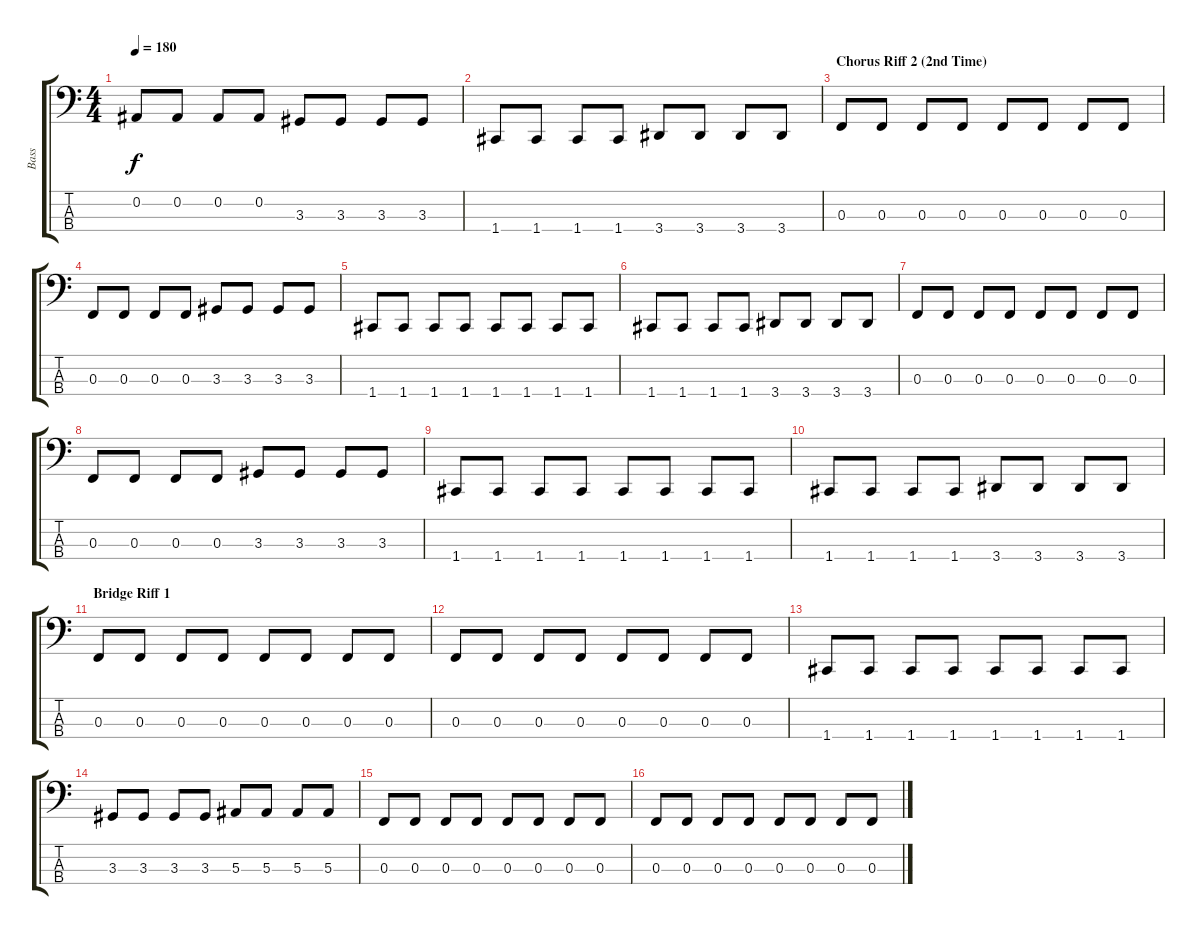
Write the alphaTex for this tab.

\track ("Bass" "Bass") {instrument electricbassfinger}
\staff {score tabs}
\tuning (Eb2 Bb1 F1 C1) {hide}
\ts (4 4)
\tempo 180
\clef f4
\ks c
0.2.8{dy f} 0.2.8 0.2.8 0.2.8 3.3.8 3.3.8 3.3.8 3.3.8 |
1.4.8 1.4.8 1.4.8 1.4.8 3.4.8 3.4.8 3.4.8 3.4.8 |
\section ("" "Chorus Riff 2 (2nd Time)")
0.3.8 0.3.8 0.3.8 0.3.8 0.3.8 0.3.8 0.3.8 0.3.8 |
0.3.8 0.3.8 0.3.8 0.3.8 3.3.8 3.3.8 3.3.8 3.3.8 |
1.4.8 1.4.8 1.4.8 1.4.8 1.4.8 1.4.8 1.4.8 1.4.8 |
1.4.8 1.4.8 1.4.8 1.4.8 3.4.8 3.4.8 3.4.8 3.4.8 |
0.3.8 0.3.8 0.3.8 0.3.8 0.3.8 0.3.8 0.3.8 0.3.8 |
0.3.8 0.3.8 0.3.8 0.3.8 3.3.8 3.3.8 3.3.8 3.3.8 |
1.4.8 1.4.8 1.4.8 1.4.8 1.4.8 1.4.8 1.4.8 1.4.8 |
1.4.8 1.4.8 1.4.8 1.4.8 3.4.8 3.4.8 3.4.8 3.4.8 |
\section ("" "Bridge Riff 1")
0.3.8 0.3.8 0.3.8 0.3.8 0.3.8 0.3.8 0.3.8 0.3.8 |
0.3.8 0.3.8 0.3.8 0.3.8 0.3.8 0.3.8 0.3.8 0.3.8 |
1.4.8 1.4.8 1.4.8 1.4.8 1.4.8 1.4.8 1.4.8 1.4.8 |
3.3.8 3.3.8 3.3.8 3.3.8 5.3.8 5.3.8 5.3.8 5.3.8 |
0.3.8 0.3.8 0.3.8 0.3.8 0.3.8 0.3.8 0.3.8 0.3.8 |
0.3.8 0.3.8 0.3.8 0.3.8 0.3.8 0.3.8 0.3.8 0.3.8
